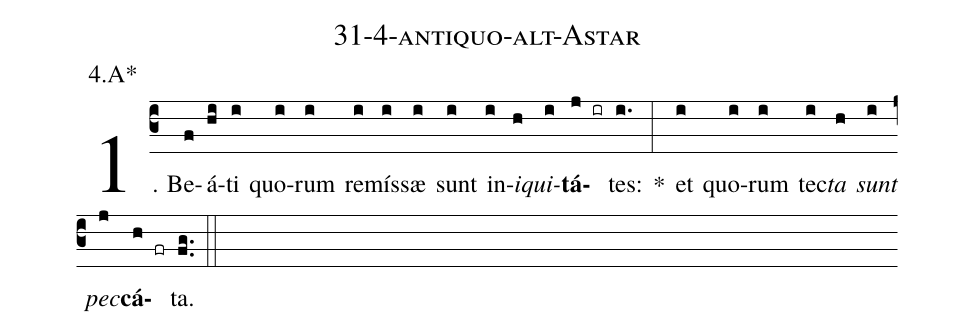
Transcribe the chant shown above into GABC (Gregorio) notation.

name: 31-4-antiquo-alt-Astar;
annotation: 4.A*;
%%
(c3)1. Be(f)á(hi)ti(i) quo(i)rum(i) re(i)mís(i)sæ(i) sunt(i) in(i)<i>i</i>(h)<i>qui</i>(i)<b>tá</b>(j ir)tes:(i.) *(:) et(i) quo(i)rum(i) tec(i)<i>ta</i>(h) <i>sunt</i>(i) <i>pec</i>(j)<b>cá</b>(h fr)ta.(fg..) (::)
